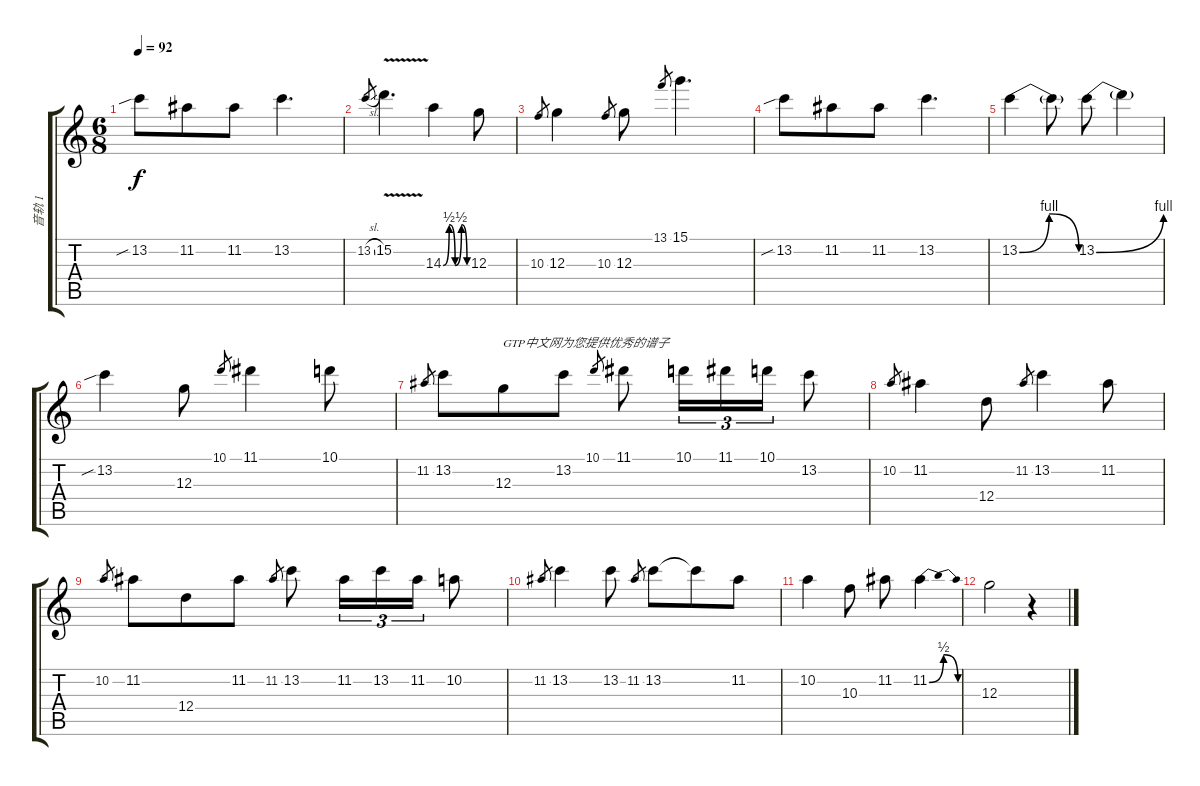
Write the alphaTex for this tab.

\track ("音轨 1" "音轨 1") {instrument distortionguitar}
\staff {score tabs}
\tuning (E4 B3 G3 D3 A2 E2) {hide}
\ts (6 8)
\tempo 92
\clef g2
\ks c
13.2{sib}.8{dy f} 11.2.8 11.2.8 13.2.4{d} |
13.2{sl}.8{gr} 15.2{v}.4{d} 14.3{be (custom 0 0 15 2 30 0 46 2 60 0)}.4 12.3.8 |
10.3.8{gr} 12.3.4 10.3.8{gr} 12.3.8 13.1.8{gr} 15.1.4{d} |
13.2{sib}.8 11.2.8 11.2.8 13.2.4{d} |
13.2{be (bendrelease 0 0 15 4 45 4 60 0)}.4 13.2{t}.8 13.2{be (bend 0 0 60 4)}.8 13.2{t}.4 |
13.2{sib}.4 12.3.8 10.1.8{gr} 11.1.4 10.1.8 |
11.2.8{gr} 13.2.8 12.3.8{txt "GTP中文网为您提供优秀的谱子"} 13.2.8 10.1.8{gr} 11.1.8 10.1.16{tu (3 2)} 11.1.16{tu (3 2)} 10.1.16{tu (3 2)} 13.2.8 |
10.2.8{gr} 11.2.4 12.4.8 11.2.8{gr} 13.2.4 11.2.8 |
10.2.8{gr} 11.2.8 12.4.8 11.2.8 11.2.8{gr} 13.2.8 11.2.16{tu (3 2)} 13.2.16{tu (3 2)} 11.2.16{tu (3 2)} 10.2.8 |
11.2.8{gr} 13.2.4 13.2.8 11.2.8{gr} 13.2.8 13.2{t}.8 11.2.8 |
10.2.4 10.3.8 11.2.8 11.2{be (bendrelease 0 0 30 2 30 2 60 0)}.4 |
12.3.2 r.4
